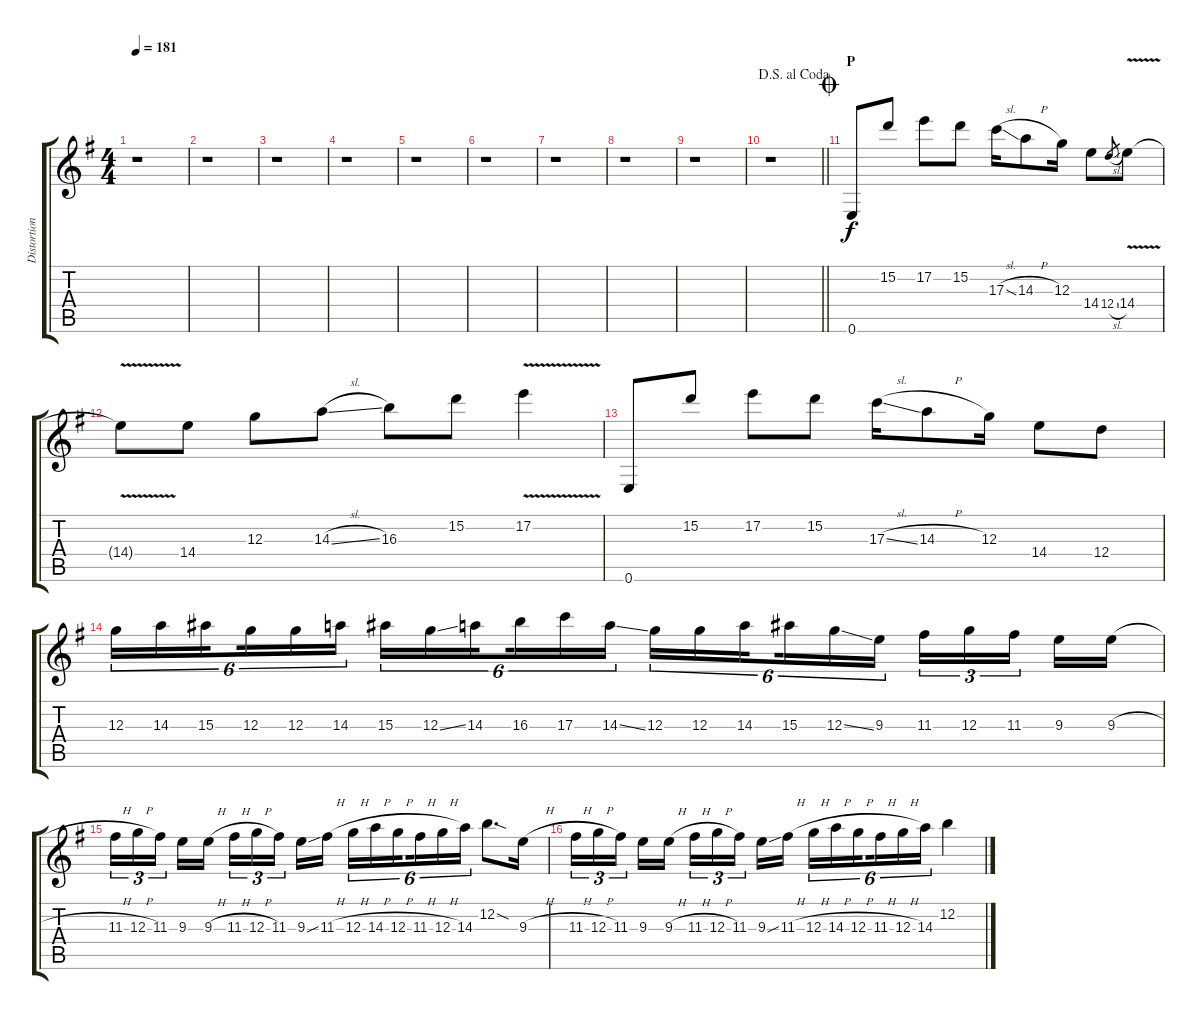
\track ("Distortion w/ Wah-wah 2" "Distortion") {instrument distortionguitar}
\staff {score tabs}
\tuning (E4 B3 G3 D3 A2 E2) {hide}
\ts (4 4)
\tempo 181
\clef g2
\ks g
r.1{dy f} |
r.1 |
r.1 |
r.1 |
r.1 |
r.1 |
r.1 |
r.1 |
r.1 |
\jump dalsegnoalcoda
\barLineRight lightlight
r.1 |
\section ("" "P")
\jump coda
0.6.8 15.2.8 17.2.8 15.2.8 17.3{sl}.16 14.3{h}.8 12.3.16 14.4.8 12.4{sl}.8{gr} 14.4{v}.8 |
14.4{t}.8 14.4.8 12.3.8 14.3{sl}.8 16.3.8 15.2.8 17.2{v}.4 |
0.6.8 15.2.8 17.2.8 15.2.8 17.3{sl}.16 14.3{h}.8 12.3.16 14.4.8 12.4.8 |
12.3.16{tu (6 4)} 14.3.16{tu (6 4)} 15.3.16{tu (6 4) beam splitsecondary} 12.3.16{tu (6 4)} 12.3.16{tu (6 4)} 14.3.16{tu (6 4)} 15.3.16{tu (6 4)} 12.3{ss}.16{tu (6 4)} 14.3.16{tu (6 4) beam splitsecondary} 16.3.16{tu (6 4)} 17.3.16{tu (6 4)} 14.3{ss}.16{tu (6 4)} 12.3.16{tu (6 4)} 12.3.16{tu (6 4)} 14.3.16{tu (6 4) beam splitsecondary} 15.3.16{tu (6 4)} 12.3{ss}.16{tu (6 4)} 9.3.16{tu (6 4)} 11.3.16{tu (3 2)} 12.3.16{tu (3 2)} 11.3.16{tu (3 2) beam splitsecondary} 9.3.16 9.3{h}.16 |
11.3{h}.16{tu (3 2)} 12.3{h}.16{tu (3 2)} 11.3.16{tu (3 2) beam splitsecondary} 9.3.16 9.3{h}.16 11.3{h}.16{tu (3 2)} 12.3{h}.16{tu (3 2)} 11.3.16{tu (3 2) beam splitsecondary} 9.3{ss}.16 11.3{h}.16 12.3{h}.16{tu (6 4)} 14.3{h}.16{tu (6 4)} 12.3{h}.16{tu (6 4) beam splitsecondary} 11.3{h}.16{tu (6 4)} 12.3{h}.16{tu (6 4)} 14.3.16{tu (6 4)} 12.2{sod}.8{d} 9.3{h}.16 |
11.3{h}.16{tu (3 2)} 12.3{h}.16{tu (3 2)} 11.3.16{tu (3 2) beam splitsecondary} 9.3.16 9.3{h}.16 11.3{h}.16{tu (3 2)} 12.3{h}.16{tu (3 2)} 11.3.16{tu (3 2) beam splitsecondary} 9.3{ss}.16 11.3{h}.16 12.3{h}.16{tu (6 4)} 14.3{h}.16{tu (6 4)} 12.3{h}.16{tu (6 4) beam splitsecondary} 11.3{h}.16{tu (6 4)} 12.3{h}.16{tu (6 4)} 14.3.16{tu (6 4)} 12.2.4
